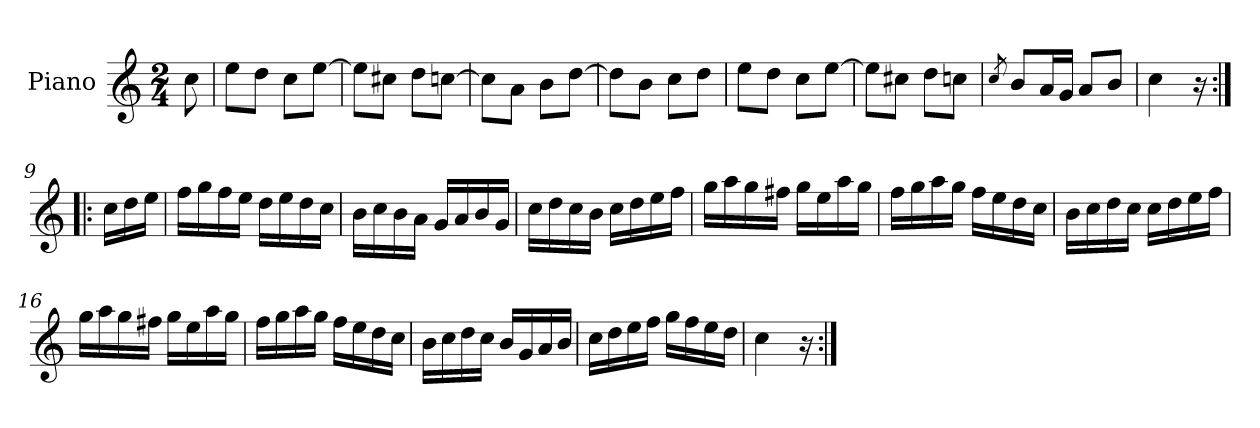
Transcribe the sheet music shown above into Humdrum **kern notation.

**kern
*part1
*staff1
*I"Piano
*I'Pno.
*clefG2
*k[]
*M2/4
=
8cc\
=1
8ee\L
8dd\J
8cc\L
[8ee\J
=2
8ee\L]
8cc#X\J
8dd\L
[8ccn\J
=3
8cc\L]
8a\J
8b\L
[8dd\J
=4
8dd\L]
8b\J
8cc\L
8dd\J
=5
8ee\L
8dd\J
8cc\L
[8ee\J
=6
8ee\L]
8cc#X\J
8dd\L
8ccn\J
=7
8qcc/
8b/L
16a/L
16g/JJ
8a/L
8b/J
=8
4cc\
16r
=9:|!|:
16cc\LL
16dd\
16ee\JJ
=10
16ff\LL
16gg\
16ff\
16ee\JJ
16dd\LL
16ee\
16dd\
16cc\JJ
=11
16b\LL
16cc\
16b\
16a\JJ
16g/LL
16a/
16b/
16g/JJ
=12
16cc\LL
16dd\
16cc\
16b\JJ
16cc\LL
16dd\
16ee\
16ff\JJ
=13
16gg\LL
16aa\
16gg\
16ff#X\JJ
16gg\LL
16ee\
16aa\
16gg\JJ
=14
16ff\LL
16gg\
16aa\
16gg\JJ
16ff\LL
16ee\
16dd\
16cc\JJ
=15
16b\LL
16cc\
16dd\
16cc\JJ
16cc\LL
16dd\
16ee\
16ff\JJ
=16
16gg\LL
16aa\
16gg\
16ff#X\JJ
16gg\LL
16ee\
16aa\
16gg\JJ
=17
16ff\LL
16gg\
16aa\
16gg\JJ
16ff\LL
16ee\
16dd\
16cc\JJ
=18
16b\LL
16cc\
16dd\
16cc\JJ
16b/LL
16g/
16a/
16b/JJ
=19
16cc\LL
16dd\
16ee\
16ff\JJ
16gg\LL
16ff\
16ee\
16dd\JJ
=20
4cc\
16r
=:|!
*-
